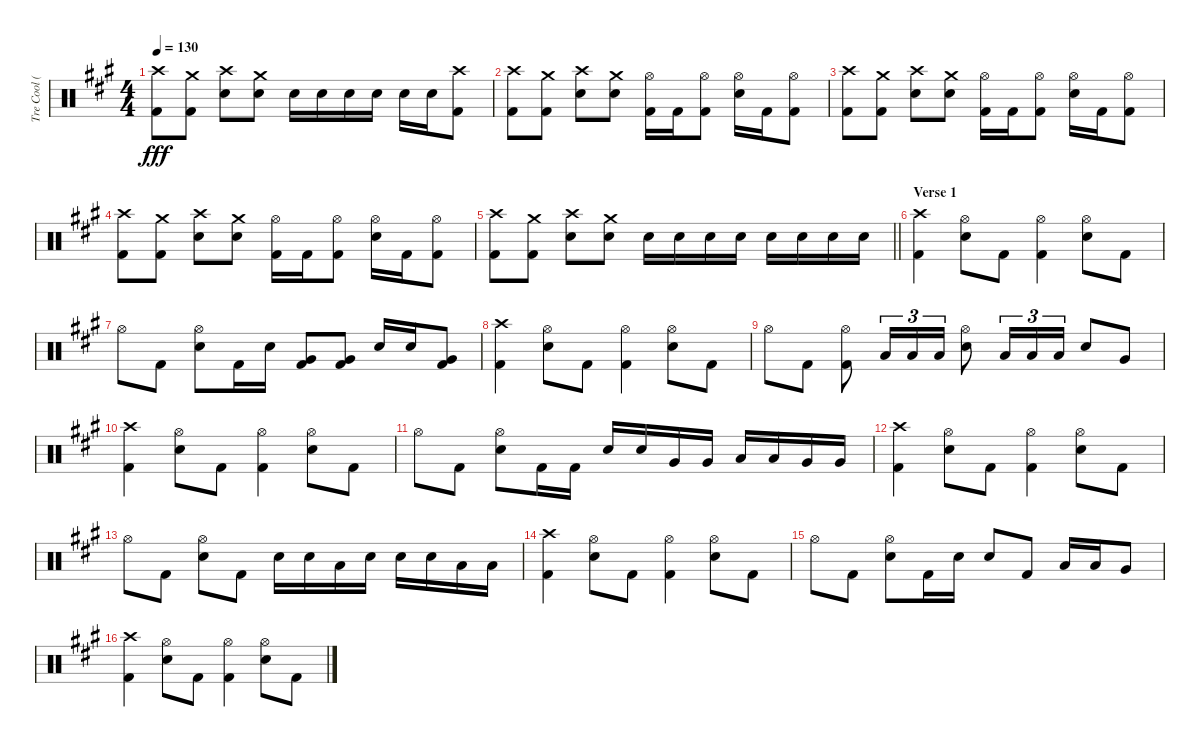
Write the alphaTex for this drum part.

\track ("Tre Cool (Drums)" "Tre Cool (") {instrument percussion}
\staff {score}
\articulation defaults
\ts (4 4)
\tempo 130
\clef neutral
\ks a
("Crash high (hit)" "Kick (hit) 2").8{dy fff} ("Crash medium (hit)" "Kick (hit) 2").8 ("Crash high (hit)" "Electric Snare (hit)").8 ("Crash medium (hit)" "Electric Snare (hit)").8 "Electric Snare (hit)".16 "Electric Snare (hit)".16 "Electric Snare (hit)".16 "Electric Snare (hit)".16 "Electric Snare (hit)".16 "Electric Snare (hit)".16 ("Crash high (hit)" "Kick (hit) 2").8 |
("Crash high (hit)" "Kick (hit) 2").8 ("Crash medium (hit)" "Kick (hit) 2").8 ("Crash high (hit)" "Electric Snare (hit)").8 ("Crash medium (hit)" "Electric Snare (hit)").8 ("Hi-Hat (open)" "Kick (hit) 2").16 "Kick (hit) 2".16 ("Hi-Hat (open)" "Kick (hit) 2").8 ("Hi-Hat (open)" "Electric Snare (hit)").16 "Kick (hit) 2".16 ("Hi-Hat (open)" "Kick (hit) 2").8 |
("Crash high (hit)" "Kick (hit) 2").8 ("Crash medium (hit)" "Kick (hit) 2").8 ("Crash high (hit)" "Electric Snare (hit)").8 ("Crash medium (hit)" "Electric Snare (hit)").8 ("Hi-Hat (open)" "Kick (hit) 2").16 "Kick (hit) 2".16 ("Hi-Hat (open)" "Kick (hit) 2").8 ("Hi-Hat (open)" "Electric Snare (hit)").16 "Kick (hit) 2".16 ("Hi-Hat (open)" "Kick (hit) 2").8 |
("Crash high (hit)" "Kick (hit) 2").8 ("Crash medium (hit)" "Kick (hit) 2").8 ("Crash high (hit)" "Electric Snare (hit)").8 ("Crash medium (hit)" "Electric Snare (hit)").8 ("Hi-Hat (open)" "Kick (hit) 2").16 "Kick (hit) 2".16 ("Hi-Hat (open)" "Kick (hit) 2").8 ("Hi-Hat (open)" "Electric Snare (hit)").16 "Kick (hit) 2".16 ("Hi-Hat (open)" "Kick (hit) 2").8 |
\barLineRight lightlight
("Crash high (hit)" "Kick (hit) 2").8 ("Crash medium (hit)" "Kick (hit) 2").8 ("Crash high (hit)" "Electric Snare (hit)").8 ("Crash medium (hit)" "Electric Snare (hit)").8 "Electric Snare (hit)".16 "Electric Snare (hit)".16 "Electric Snare (hit)".16 "Electric Snare (hit)".16 "Electric Snare (hit)".16 "Electric Snare (hit)".16 "Electric Snare (hit)".16 "Electric Snare (hit)".16 |
\section ("" "Verse 1")
("Crash high (hit)" "Kick (hit) 2").4 ("Hi-Hat (open)" "Electric Snare (hit)").8 "Kick (hit) 2".8 ("Hi-Hat (open)" "Kick (hit) 2").4 ("Hi-Hat (open)" "Electric Snare (hit)").8 "Kick (hit) 2".8 |
"Hi-Hat (open)".8 "Kick (hit) 2".8 ("Hi-Hat (open)" "Electric Snare (hit)").8 "Kick (hit) 2".16 "Electric Snare (hit)".16 ("Very Low Tom (hit)" "Kick (hit) 2").8 ("Very Low Tom (hit)" "Kick (hit) 2").8 "Electric Snare (hit)".16 "Electric Snare (hit)".16 ("Very Low Tom (hit)" "Kick (hit) 2").8 |
("Crash high (hit)" "Kick (hit) 2").4 ("Hi-Hat (open)" "Electric Snare (hit)").8 "Kick (hit) 2".8 ("Hi-Hat (open)" "Kick (hit) 2").4 ("Hi-Hat (open)" "Electric Snare (hit)").8 "Kick (hit) 2".8 |
"Hi-Hat (open)".8 "Kick (hit) 2".8 ("Hi-Hat (open)" "Kick (hit) 2").8 "Low Tom (hit)".16{tu (3 2)} "Low Tom (hit)".16{tu (3 2)} "Low Tom (hit)".16{tu (3 2)} ("Hi-Hat (open)" "Electric Snare (hit)").8 "Low Tom (hit)".16{tu (3 2)} "Low Tom (hit)".16{tu (3 2)} "Low Tom (hit)".16{tu (3 2)} "Electric Snare (hit)".8 "Very Low Tom (hit)".8 |
("Crash high (hit)" "Kick (hit) 2").4 ("Hi-Hat (open)" "Electric Snare (hit)").8 "Kick (hit) 2".8 ("Hi-Hat (open)" "Kick (hit) 2").4 ("Hi-Hat (open)" "Electric Snare (hit)").8 "Kick (hit) 2".8 |
"Hi-Hat (open)".8 "Kick (hit) 2".8 ("Hi-Hat (open)" "Electric Snare (hit)").8 "Kick (hit) 2".16 "Kick (hit) 2".16 "Electric Snare (hit)".16 "Electric Snare (hit)".16 "Very Low Tom (hit)".16 "Very Low Tom (hit)".16 "Low Tom (hit)".16 "Low Tom (hit)".16 "Very Low Tom (hit)".16 "Very Low Tom (hit)".16 |
("Crash high (hit)" "Kick (hit) 2").4 ("Hi-Hat (open)" "Electric Snare (hit)").8 "Kick (hit) 2".8 ("Hi-Hat (open)" "Kick (hit) 2").4 ("Hi-Hat (open)" "Electric Snare (hit)").8 "Kick (hit) 2".8 |
"Hi-Hat (open)".8 "Kick (hit) 2".8 ("Hi-Hat (open)" "Electric Snare (hit)").8 "Kick (hit) 2".8 "Electric Snare (hit)".16 "Electric Snare (hit)".16 "Low Tom (hit)".16 "Electric Snare (hit)".16 "Electric Snare (hit)".16 "Electric Snare (hit)".16 "Low Tom (hit)".16 "Low Tom (hit)".16 |
("Crash high (hit)" "Kick (hit) 2").4 ("Hi-Hat (open)" "Electric Snare (hit)").8 "Kick (hit) 2".8 ("Hi-Hat (open)" "Kick (hit) 2").4 ("Hi-Hat (open)" "Electric Snare (hit)").8 "Kick (hit) 2".8 |
"Hi-Hat (open)".8 "Kick (hit) 2".8 ("Hi-Hat (open)" "Electric Snare (hit)").8 "Kick (hit) 2".16 "Electric Snare (hit)".16 "Electric Snare (hit)".8 "Kick (hit) 2".8 "Low Tom (hit)".16 "Low Tom (hit)".16 "Very Low Tom (hit)".8 |
("Crash high (hit)" "Kick (hit) 2").4 ("Hi-Hat (open)" "Electric Snare (hit)").8 "Kick (hit) 2".8 ("Hi-Hat (open)" "Kick (hit) 2").4 ("Hi-Hat (open)" "Electric Snare (hit)").8 "Kick (hit) 2".8
